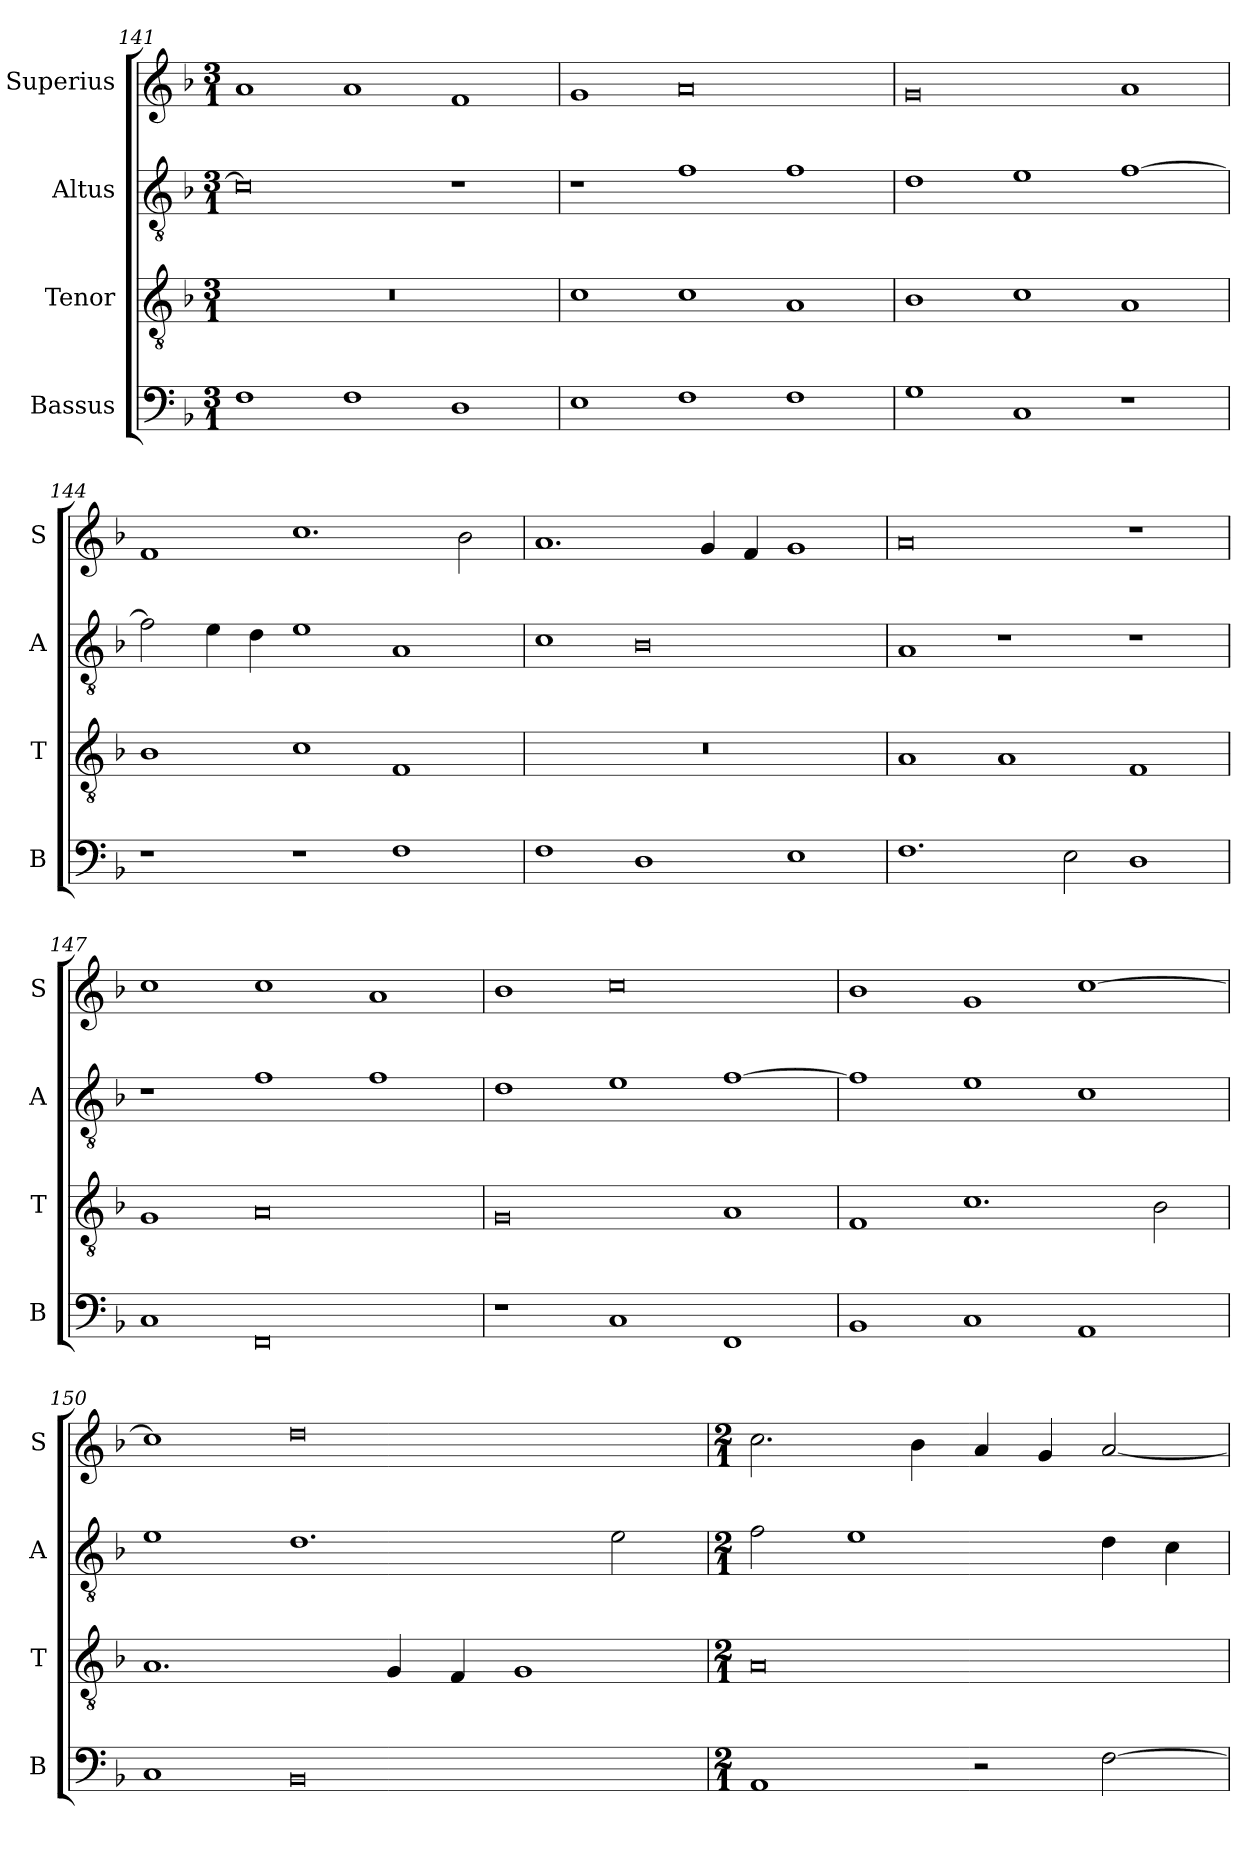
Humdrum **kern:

**kern	**kern	**kern	**kern
*part4	*part3	*part2	*part1
*staff4	*staff3	*staff2	*staff1
*I"Bassus	*I"Tenor	*I"Altus	*I"Superius
*I'B	*I'T	*I'A	*I'S
*clefF4	*clefGv2	*clefGv2	*clefG2
*k[b-]	*k[b-]	*k[b-]	*k[b-]
*F:	*F:	*F:	*F:
*M3/1	*M3/1	*M3/1	*M3/1
=141	=141	=141	=141
1F	1%3r	0c]	1a
1F	.	.	1a
1D	.	1r	1f
=142	=142	=142	=142
1E	1c	1r	1g
1F	1c	1f	0a
1F	1A	1f	.
=143	=143	=143	=143
1G	1B-	1d	0g
1C	1c	1e	.
1r	1A	[1f	1a
=144	=144	=144	=144
1r	1B-	2f]	1f
.	.	4e	.
.	.	4d	.
1r	1c	1e	1.cc
1F	1F	1A	.
.	.	.	2b-
=145	=145	=145	=145
1F	1%3r	1c	1.a
1D	.	0B-	.
.	.	.	4g
.	.	.	4f
1E	.	.	1g
=146	=146	=146	=146
1.F	1A	1A	0a
.	1A	1r	.
2E	.	.	.
1D	1F	1r	1r
=147	=147	=147	=147
1C	1G	1r	1cc
0FF	0A	1f	1cc
.	.	1f	1a
=148	=148	=148	=148
1r	0G	1d	1b-
1C	.	1e	0cc
1FF	1A	[1f	.
=149	=149	=149	=149
1BB-	1F	1f]	1b-
1C	1.c	1e	1g
1AA	.	1c	[1cc
.	2B-	.	.
=150	=150	=150	=150
1C	1.A	1e	1cc]
0BB-	.	1.d	0dd
.	4G	.	.
.	4F	.	.
.	1G	.	.
.	.	2e	.
=	=	=	=
*M2/1	*M2/1	*M2/1	*M2/1
1AA	0A	2f	2.cc
.	.	1e	.
.	.	.	4b-
2r	.	.	4a
.	.	.	4g
[2F	.	4d	[2a
.	.	4c	.
=	=	=	=
*-	*-	*-	*-
